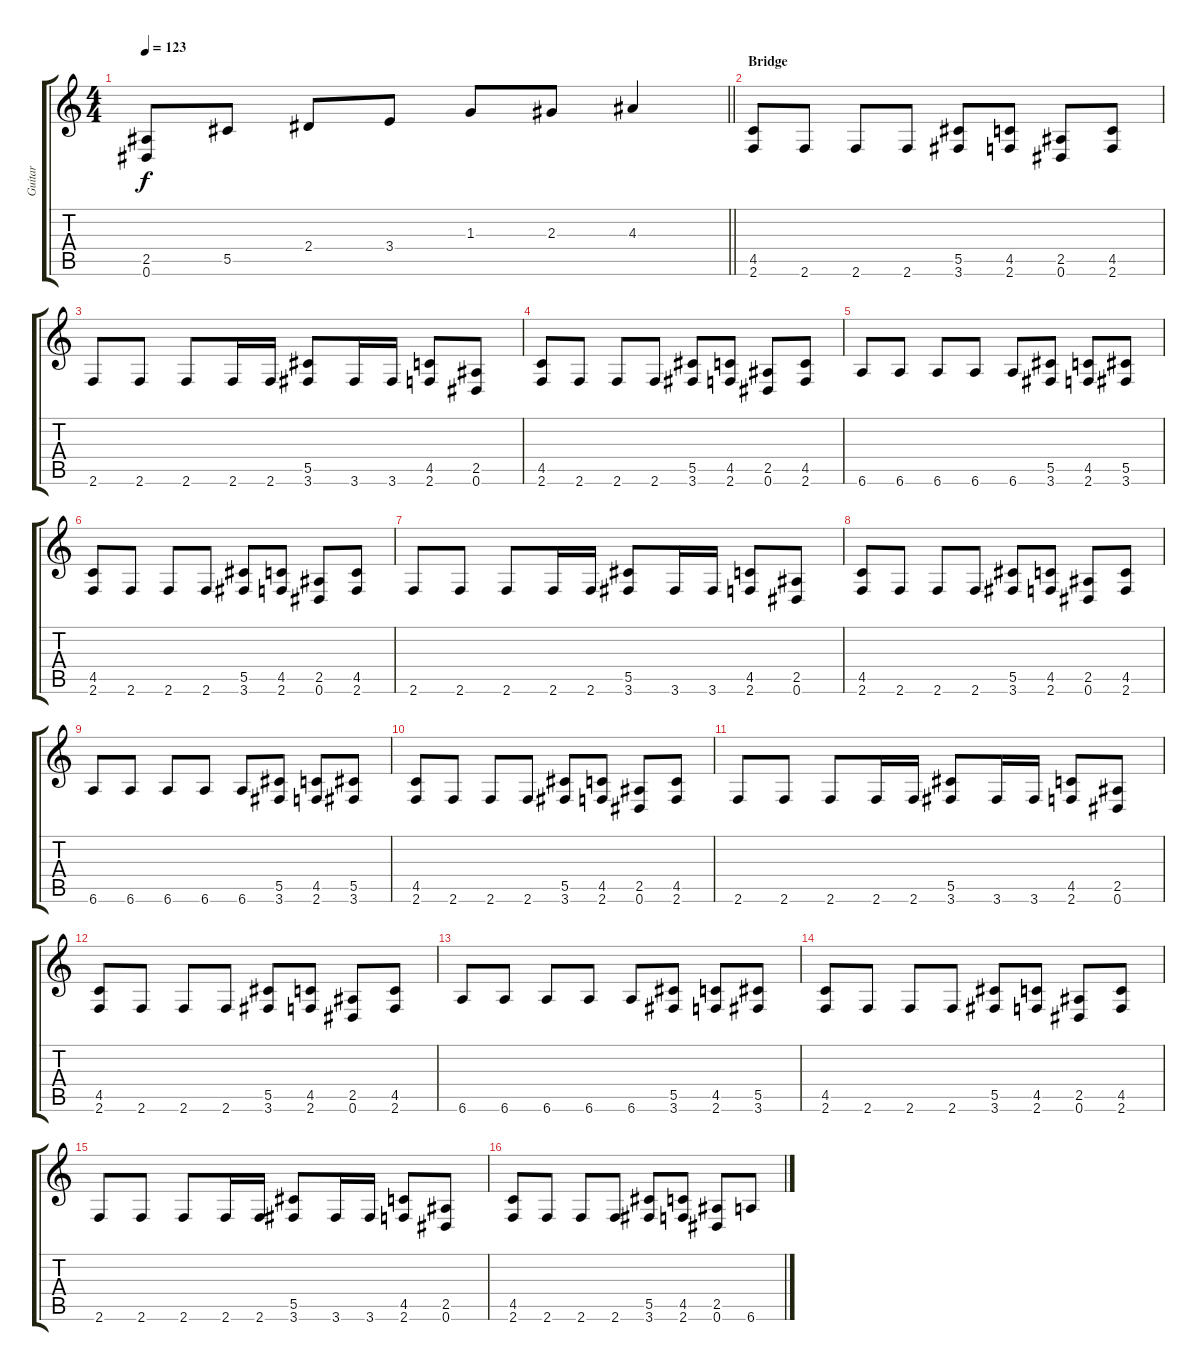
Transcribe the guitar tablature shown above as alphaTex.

\track ("Guitar" "Guitar") {instrument distortionguitar}
\staff {score tabs}
\tuning (Eb4 Bb3 Gb3 Db3 Ab2 Eb2) {hide}
\ts (4 4)
\tempo 123
\clef g2
\barLineRight lightlight
\ks c
(2.5{t} 0.6{t}).8{dy f} 5.5.8 2.4.8 3.4.8 1.3.8 2.3.8 4.3.4 |
\section ("" "Bridge")
(4.5 2.6).8 2.6.8 2.6.8 2.6.8 (5.5 3.6).8 (4.5 2.6).8 (2.5 0.6).8 (4.5 2.6).8 |
2.6.8 2.6.8 2.6.8 2.6.16 2.6.16 (5.5 3.6).8 3.6.16 3.6.16 (4.5 2.6).8 (2.5 0.6).8 |
(4.5 2.6).8 2.6.8 2.6.8 2.6.8 (5.5 3.6).8 (4.5 2.6).8 (2.5 0.6).8 (4.5 2.6).8 |
6.6.8 6.6.8 6.6.8 6.6.8 6.6.8 (5.5 3.6).8 (4.5 2.6).8 (5.5 3.6).8 |
(4.5 2.6).8 2.6.8 2.6.8 2.6.8 (5.5 3.6).8 (4.5 2.6).8 (2.5 0.6).8 (4.5 2.6).8 |
2.6.8 2.6.8 2.6.8 2.6.16 2.6.16 (5.5 3.6).8 3.6.16 3.6.16 (4.5 2.6).8 (2.5 0.6).8 |
(4.5 2.6).8 2.6.8 2.6.8 2.6.8 (5.5 3.6).8 (4.5 2.6).8 (2.5 0.6).8 (4.5 2.6).8 |
6.6.8 6.6.8 6.6.8 6.6.8 6.6.8 (5.5 3.6).8 (4.5 2.6).8 (5.5 3.6).8 |
(4.5 2.6).8 2.6.8 2.6.8 2.6.8 (5.5 3.6).8 (4.5 2.6).8 (2.5 0.6).8 (4.5 2.6).8 |
2.6.8 2.6.8 2.6.8 2.6.16 2.6.16 (5.5 3.6).8 3.6.16 3.6.16 (4.5 2.6).8 (2.5 0.6).8 |
(4.5 2.6).8 2.6.8 2.6.8 2.6.8 (5.5 3.6).8 (4.5 2.6).8 (2.5 0.6).8 (4.5 2.6).8 |
6.6.8 6.6.8 6.6.8 6.6.8 6.6.8 (5.5 3.6).8 (4.5 2.6).8 (5.5 3.6).8 |
(4.5 2.6).8 2.6.8 2.6.8 2.6.8 (5.5 3.6).8 (4.5 2.6).8 (2.5 0.6).8 (4.5 2.6).8 |
2.6.8 2.6.8 2.6.8 2.6.16 2.6.16 (5.5 3.6).8 3.6.16 3.6.16 (4.5 2.6).8 (2.5 0.6).8 |
(4.5 2.6).8 2.6.8 2.6.8 2.6.8 (5.5 3.6).8 (4.5 2.6).8 (2.5 0.6).8 6.6.8
